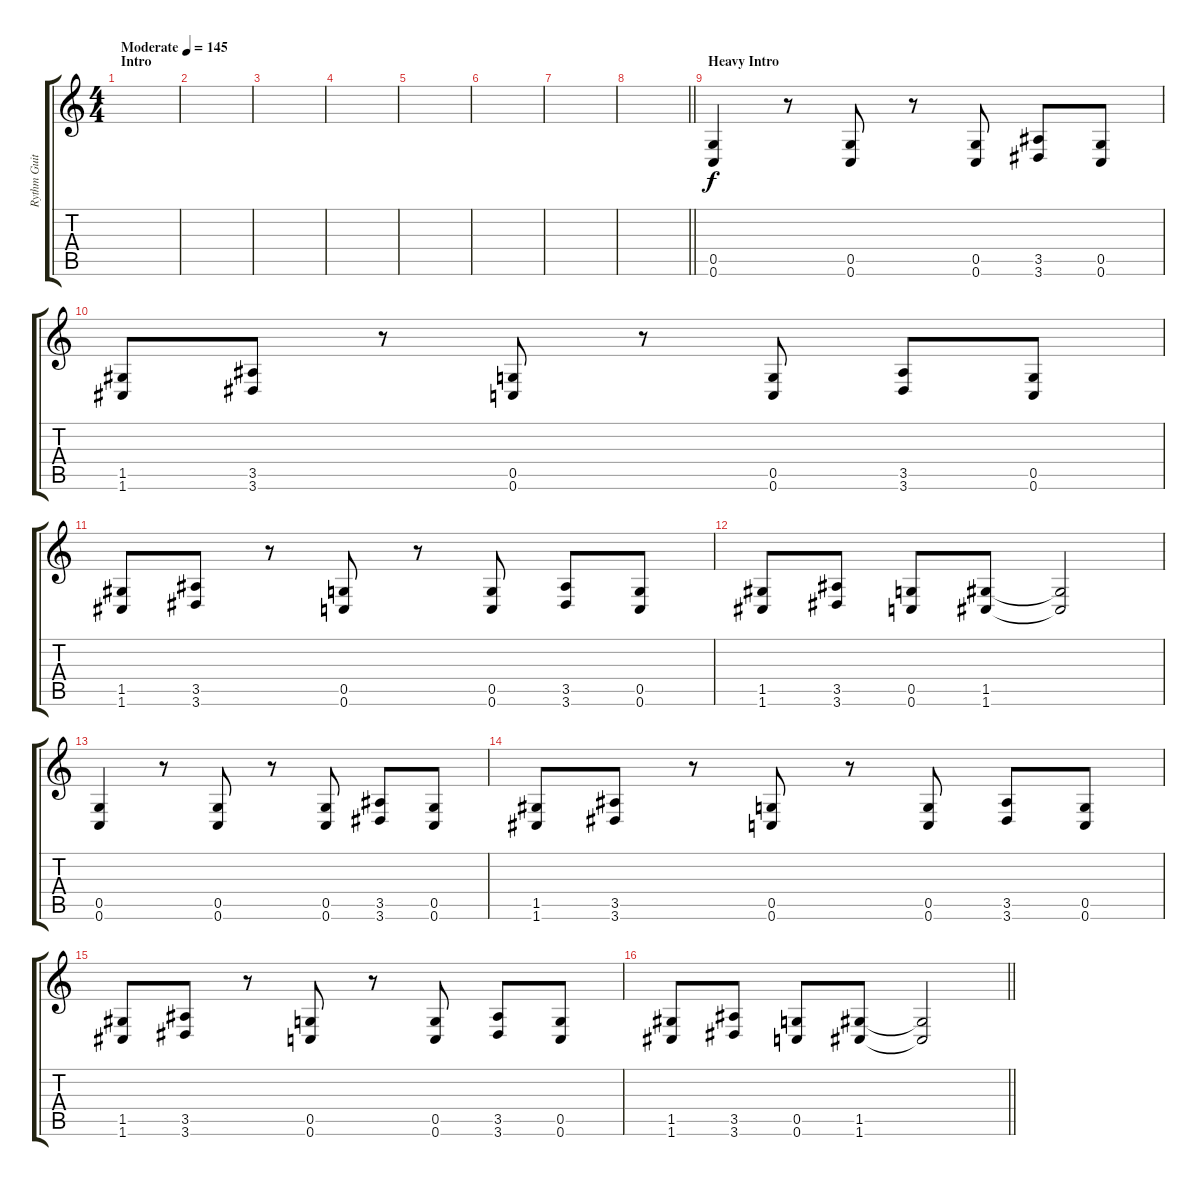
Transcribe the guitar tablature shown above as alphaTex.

\track ("Rythm Guitar (Sugi)" "Rythm Guit") {instrument distortionguitar}
\staff {score tabs}
\tuning (D4 A3 F3 C3 G2 C2) {hide}
\ts (4 4)
\section ("" "Intro")
\tempo (145 "Moderate")
\clef g2
\ks c
|
|
|
|
|
|
|
\barLineRight lightlight
|
\section ("" "Heavy Intro")
(0.5 0.6).4 r.8 (0.5 0.6).8 r.8 (0.5 0.6).8 (3.5 3.6).8 (0.5 0.6).8 |
(1.5 1.6).8 (3.5 3.6).8 r.8 (0.5 0.6).8 r.8 (0.5 0.6).8 (3.5 3.6).8 (0.5 0.6).8 |
(1.5 1.6).8 (3.5 3.6).8 r.8 (0.5 0.6).8 r.8 (0.5 0.6).8 (3.5 3.6).8 (0.5 0.6).8 |
(1.5 1.6).8 (3.5 3.6).8 (0.5 0.6).8 (1.5 1.6).8 (1.5{t} 1.6{t}).2 |
(0.5 0.6).4 r.8 (0.5 0.6).8 r.8 (0.5 0.6).8 (3.5 3.6).8 (0.5 0.6).8 |
(1.5 1.6).8 (3.5 3.6).8 r.8 (0.5 0.6).8 r.8 (0.5 0.6).8 (3.5 3.6).8 (0.5 0.6).8 |
(1.5 1.6).8 (3.5 3.6).8 r.8 (0.5 0.6).8 r.8 (0.5 0.6).8 (3.5 3.6).8 (0.5 0.6).8 |
\barLineRight lightlight
(1.5 1.6).8 (3.5 3.6).8 (0.5 0.6).8 (1.5 1.6).8 (1.5{t} 1.6{t}).2
